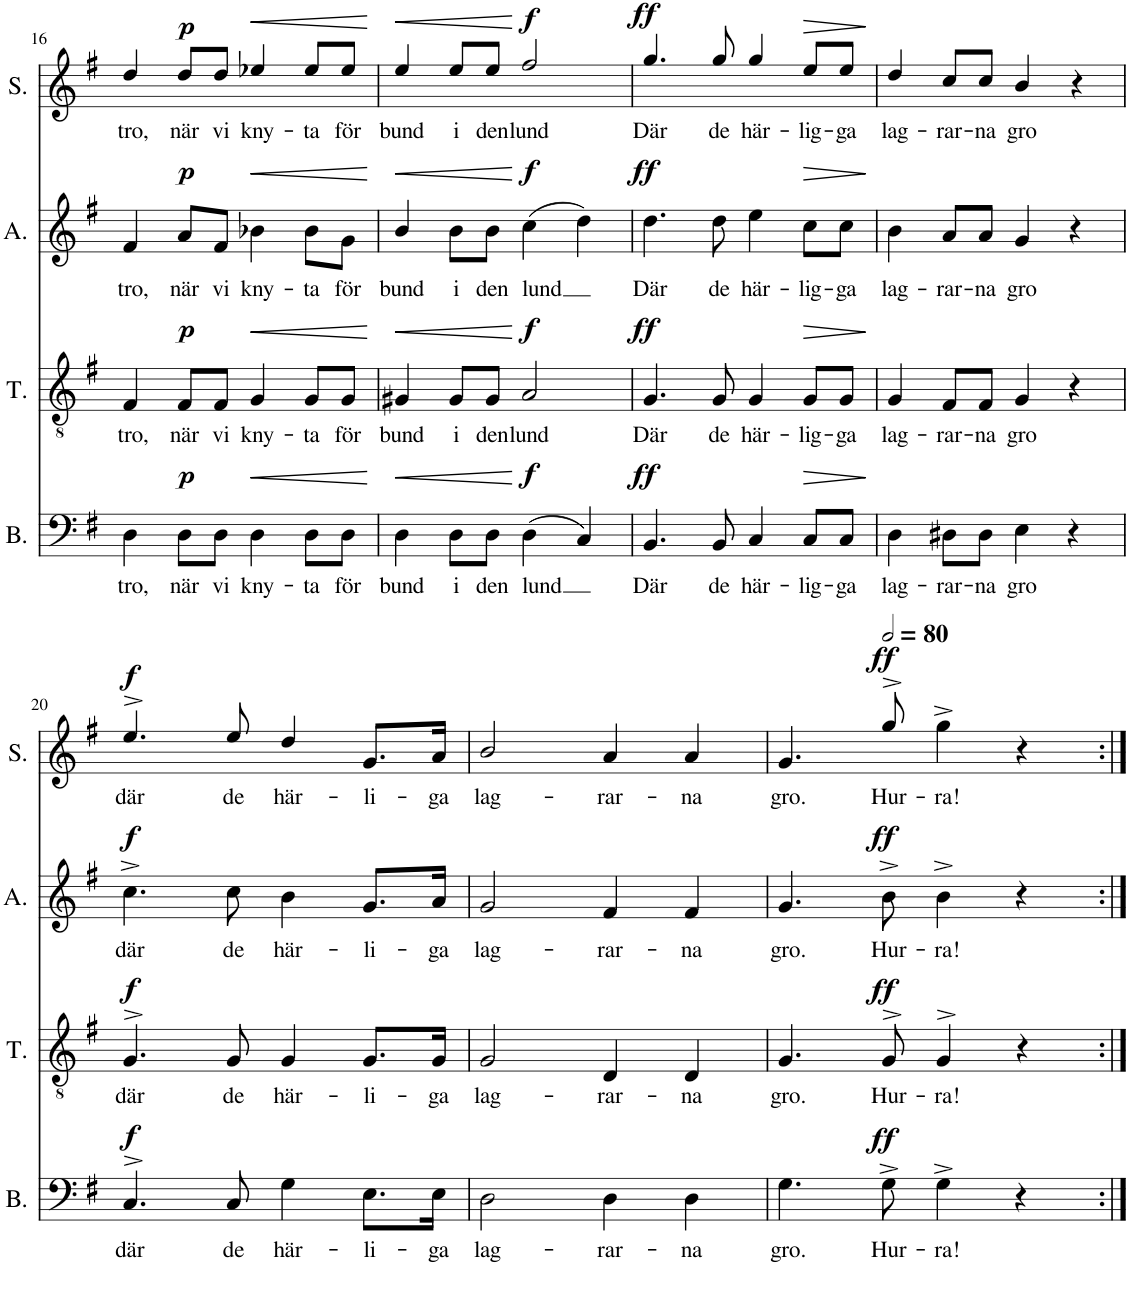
**kern	**text	**dynam	**kern	**text	**dynam	**kern	**text	**dynam	**kern	**text	**dynam
*part4	*part4	*part4	*part3	*part3	*part3	*part2	*part2	*part2	*part1	*part1	*part1
*staff4	*staff4	*staff4	*staff3	*staff3	*staff3	*staff2	*staff2	*staff2	*staff1	*staff1	*staff1
*I"Bass	*	*	*I"Tenor	*	*	*I"Alto	*	*	*I"Soprano	*	*
*I'B.	*	*	*I'T.	*	*	*I'A.	*	*	*I'S.	*	*
!!LO:PB:g=z
*clefF4	*	*	*clefGv2	*	*	*clefG2	*	*	*clefG2	*	*
*k[f#]	*	*	*k[f#]	*	*	*k[f#]	*	*	*k[f#]	*	*
*M4/4	*	*	*M4/4	*	*	*M4/4	*	*	*M4/4	*	*
=16	=16	=16	=16	=16	=16	=16	=16	=16	=16	=16	=16
!	!LO:LY:b	!	!	!LO:LY:b	!	!	!LO:LY:b	!	!	!LO:LY:b	!
4D\	tro,	.	4F#/	tro,	.	4f#/	tro,	.	4dd/	tro,	.
!	!LO:LY:b	!LO:DY:a	!	!LO:LY:b	!LO:DY:a	!	!LO:LY:b	!LO:DY:a	!	!LO:LY:b	!LO:DY:a
8D\L	när	p	8F#/L	när	p	8a/L	när	p	8dd/L	när	p
!	!LO:LY:b	!	!	!LO:LY:b	!	!	!LO:LY:b	!	!	!LO:LY:b	!
8D\J	vi	.	8F#/J	vi	.	8f#/J	vi	.	8dd/J	vi	.
!	!LO:LY:b	!LO:HP:b	!	!LO:LY:b	!LO:HP:b	!	!LO:LY:b	!LO:HP:b	!	!LO:LY:b	!LO:HP:b
4D\	kny-	<	4G/	kny-	<	4b-X\	kny-	<	4ee-X/	kny-	<
!	!LO:LY:b	!	!	!LO:LY:b	!	!	!LO:LY:b	!	!	!LO:LY:b	!
8D\L	-ta	.	8G/L	-ta	.	8b-\L	-ta	.	8ee-/L	-ta	.
!	!LO:LY:b	!	!	!LO:LY:b	!	!	!LO:LY:b	!	!	!LO:LY:b	!
8D\J	för	.	8G/J	för	.	8g\J	för	.	8ee-/J	för	.
.	.	[	.	.	[	.	.	[	.	.	[
=17	=17	=17	=17	=17	=17	=17	=17	=17	=17	=17	=17
!	!LO:LY:b	!LO:HP:b	!	!LO:LY:b	!LO:HP:b	!	!LO:LY:b	!LO:HP:b	!	!LO:LY:b	!LO:HP:b
4D\	bund	<	4G#X/	bund	<	4b/	bund	<	4ee/	bund	<
!	!LO:LY:b	!	!	!LO:LY:b	!	!	!LO:LY:b	!	!	!LO:LY:b	!
8D\L	i	.	8G#/L	i	.	8b\L	i	.	8ee/L	i	.
!	!LO:LY:b	!	!	!LO:LY:b	!	!	!LO:LY:b	!	!	!LO:LY:b	!
8D\J	den	.	8G#/J	den	.	8b\J	den	.	8ee/J	den	.
!	!LO:LY:b	!LO:DY:n=1:a	!	!LO:LY:b	!LO:DY:n=1:a	!	!LO:LY:b	!LO:DY:n=1:a	!	!LO:LY:b	!LO:DY:n=1:a
(4D\	lund	[ f	2A/	lund	[ f	(4cc\	lund	[ f	2ff#/	lund	[ f
4C/)	.	.	.	.	.	4dd\)	.	.	.	.	.
=18	=18	=18	=18	=18	=18	=18	=18	=18	=18	=18	=18
!	!LO:LY:b	!LO:DY:a	!	!LO:LY:b	!LO:DY:a	!	!LO:LY:b	!LO:DY:a	!	!LO:LY:b	!LO:DY:a
4.BB/	Där	ff	4.G/	Där	ff	4.dd\	Där	ff	4.gg/	Där	ff
!	!LO:LY:b	!	!	!LO:LY:b	!	!	!LO:LY:b	!	!	!LO:LY:b	!
8BB/	de	.	8G/	de	.	8dd\	de	.	8gg/	de	.
!	!LO:LY:b	!	!	!LO:LY:b	!	!	!LO:LY:b	!	!	!LO:LY:b	!
4C/	här-	.	4G/	här-	.	4ee\	här-	.	4gg/	här-	.
!	!LO:LY:b	!LO:HP:b	!	!LO:LY:b	!LO:HP:b	!	!LO:LY:b	!LO:HP:b	!	!LO:LY:b	!LO:HP:b
8C/L	-lig-	>	8G/L	-lig-	>	8cc\L	-lig-	>	8ee/L	-lig-	>
!	!LO:LY:b	!	!	!LO:LY:b	!	!	!LO:LY:b	!	!	!LO:LY:b	!
8C/J	-ga	.	8G/J	-ga	.	8cc\J	-ga	.	8ee/J	-ga	.
.	.	]	.	.	]	.	.	]	.	.	]
=19	=19	=19	=19	=19	=19	=19	=19	=19	=19	=19	=19
!	!LO:LY:b	!	!	!LO:LY:b	!	!	!LO:LY:b	!	!	!LO:LY:b	!
4D\	lag-	.	4G/	lag-	.	4b\	lag-	.	4dd/	lag-	.
!	!LO:LY:b	!	!	!LO:LY:b	!	!	!LO:LY:b	!	!	!LO:LY:b	!
8D#X\L	-rar-	.	8F#/L	-rar-	.	8a/L	-rar-	.	8cc/L	-rar-	.
!	!LO:LY:b	!	!	!LO:LY:b	!	!	!LO:LY:b	!	!	!LO:LY:b	!
8D#\J	-na	.	8F#/J	-na	.	8a/J	-na	.	8cc/J	-na	.
!	!LO:LY:b	!	!	!LO:LY:b	!	!	!LO:LY:b	!	!	!LO:LY:b	!
4E\	gro	.	4G/	gro	.	4g/	gro	.	4b/	gro	.
4r	.	.	4r	.	.	4r	.	.	4r	.	.
!!LO:LB:g=z
=20	=20	=20	=20	=20	=20	=20	=20	=20	=20	=20	=20
!	!LO:LY:b	!LO:DY:a	!	!LO:LY:b	!LO:DY:a	!	!LO:LY:b	!LO:DY:a	!	!LO:LY:b	!LO:DY:a
4.C^>/	där	f	4.G^>/	där	f	4.cc^\	där	f	4.ee^>/	där	f
!	!LO:LY:b	!	!	!LO:LY:b	!	!	!LO:LY:b	!	!	!LO:LY:b	!
8C/	de	.	8G/	de	.	8cc\	de	.	8ee/	de	.
!	!LO:LY:b	!	!	!LO:LY:b	!	!	!LO:LY:b	!	!	!LO:LY:b	!
4G\	här-	.	4G/	här-	.	4b\	här-	.	4dd/	här-	.
!	!LO:LY:b	!	!	!LO:LY:b	!	!	!LO:LY:b	!	!	!LO:LY:b	!
8.E\L	-li-	.	8.G/L	-li-	.	8.g/L	-li-	.	8.g/L	-li-	.
!	!LO:LY:b	!	!	!LO:LY:b	!	!	!LO:LY:b	!	!	!LO:LY:b	!
16E\Jk	-ga	.	16G/Jk	-ga	.	16a/Jk	-ga	.	16a/Jk	-ga	.
=21	=21	=21	=21	=21	=21	=21	=21	=21	=21	=21	=21
!	!LO:LY:b	!	!	!LO:LY:b	!	!	!LO:LY:b	!	!	!LO:LY:b	!
2D\	lag-	.	2G/	lag-	.	2g/	lag-	.	2b/	lag-	.
!	!LO:LY:b	!	!	!LO:LY:b	!	!	!LO:LY:b	!	!	!LO:LY:b	!
4D\	-rar-	.	4D/	-rar-	.	4f#/	-rar-	.	4a/	-rar-	.
!	!LO:LY:b	!	!	!LO:LY:b	!	!	!LO:LY:b	!	!	!LO:LY:b	!
4D\	-na	.	4D/	-na	.	4f#/	-na	.	4a/	-na	.
=22	=22	=22	=22	=22	=22	=22	=22	=22	=22	=22	=22
!	!LO:LY:b	!	!	!LO:LY:b	!	!	!LO:LY:b	!	!	!LO:LY:b	!
4.G\	gro.	.	4.G/	gro.	.	4.g/	gro.	.	4.g/	gro.	.
*	*	*	*	*	*	*	*	*	*MM160	*	*
!	!LO:LY:b	!LO:DY:a	!	!LO:LY:b	!LO:DY:a	!	!LO:LY:b	!LO:DY:a	!	!LO:LY:b	!LO:DY:a
8G^\	Hur-	ff	8G^>/	Hur-	ff	8b^\	Hur-	ff	8gg^>/	Hur-	ff
!	!LO:LY:b	!	!	!LO:LY:b	!	!	!LO:LY:b	!	!	!LO:LY:b	!
4G^\	-ra!	.	4G^>/	-ra!	.	4b^\	-ra!	.	4gg^\	-ra!	.
4r	.	.	4r	.	.	4r	.	.	4r	.	.
=:|!	=:|!	=:|!	=:|!	=:|!	=:|!	=:|!	=:|!	=:|!	=:|!	=:|!	=:|!
*-	*-	*-	*-	*-	*-	*-	*-	*-	*-	*-	*-
